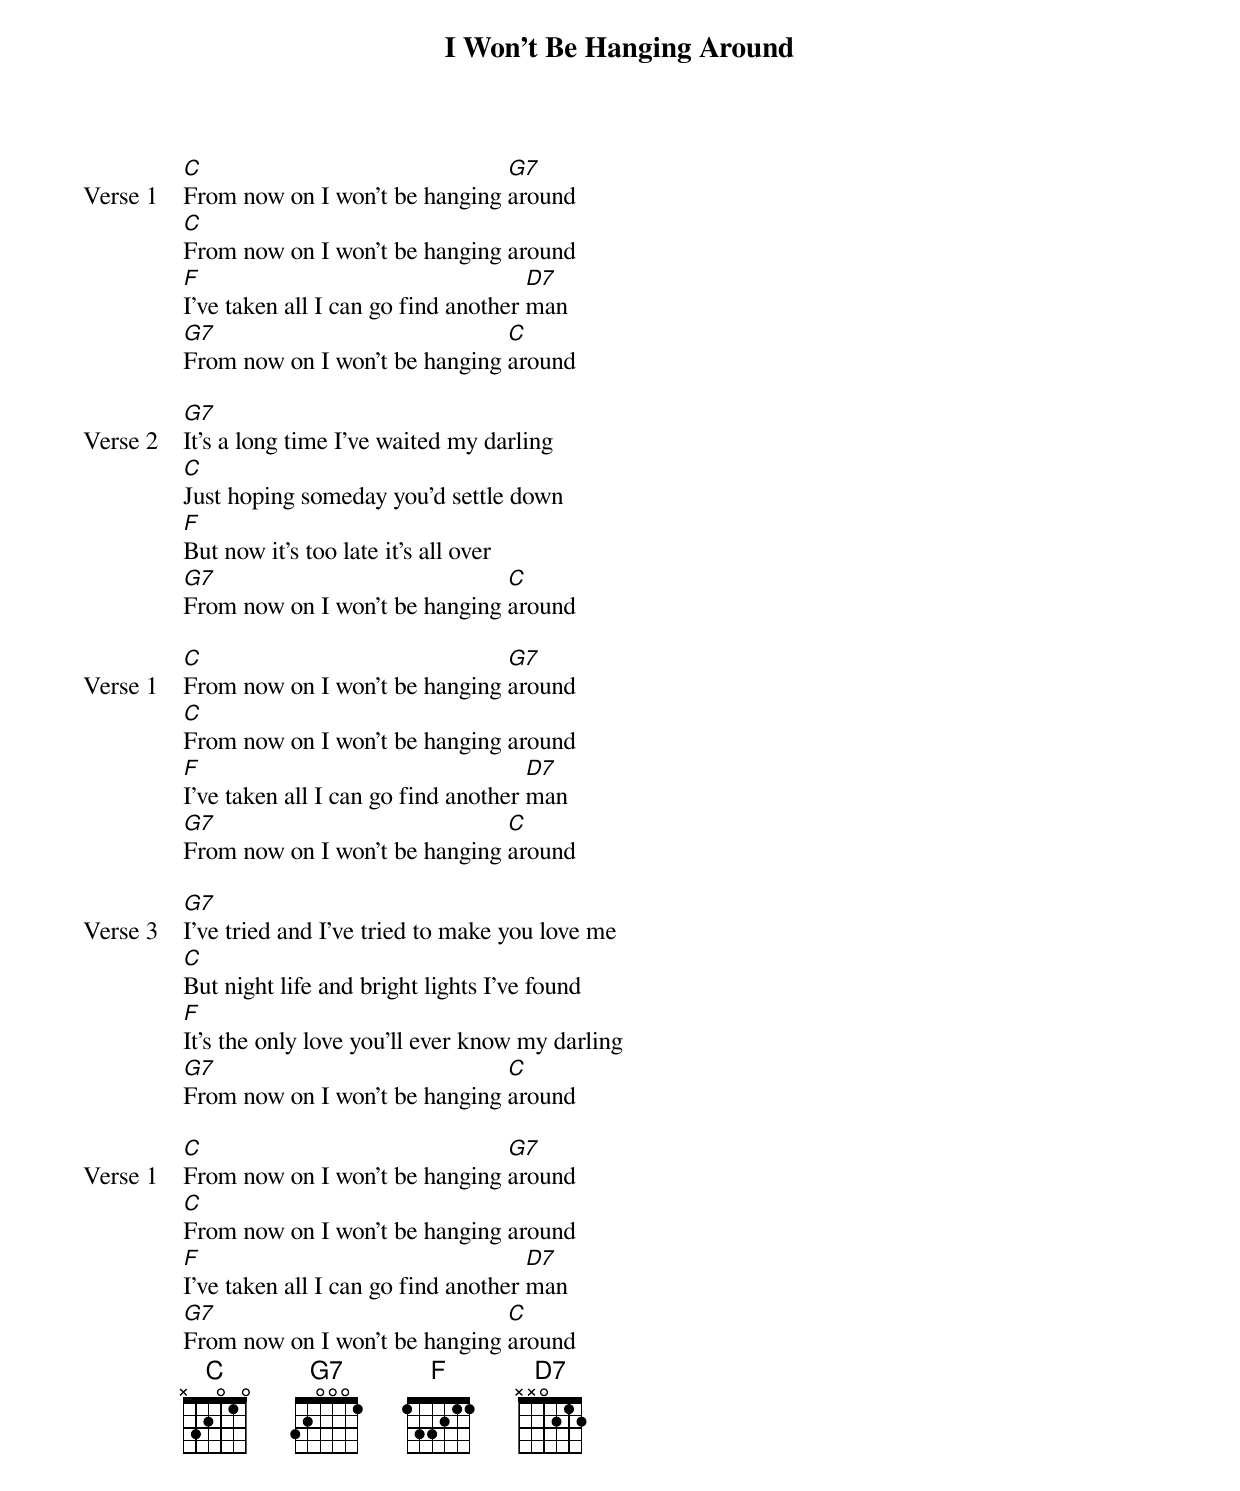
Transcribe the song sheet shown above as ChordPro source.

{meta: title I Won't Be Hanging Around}
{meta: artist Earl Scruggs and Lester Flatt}
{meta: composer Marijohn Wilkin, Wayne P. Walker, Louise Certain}
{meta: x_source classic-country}
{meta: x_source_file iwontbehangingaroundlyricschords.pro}
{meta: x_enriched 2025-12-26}

{start_of_verse: Verse 1}
[C]From now on I won't be hanging [G7]around
[C]From now on I won't be hanging around
[F]I've taken all I can go find another [D7]man
[G7]From now on I won't be hanging [C]around
{end_of_verse}

{start_of_verse: Verse 2}
[G7]It's a long time I’ve waited my darling
[C]Just hoping someday you'd settle down
[F]But now it's too late it's all over
[G7]From now on I won't be hanging [C]around
{end_of_verse}

{start_of_verse: Verse 1}
[C]From now on I won't be hanging [G7]around
[C]From now on I won't be hanging around
[F]I've taken all I can go find another [D7]man
[G7]From now on I won't be hanging [C]around
{end_of_verse}

{start_of_verse: Verse 3}
[G7]I've tried and I've tried to make you love me
[C]But night life and bright lights I’ve found
[F]It's the only love you'll ever know my darling
[G7]From now on I won't be hanging [C]around
{end_of_verse}

{start_of_verse: Verse 1}
[C]From now on I won't be hanging [G7]around
[C]From now on I won't be hanging around
[F]I've taken all I can go find another [D7]man
[G7]From now on I won't be hanging [C]around
{end_of_verse}
